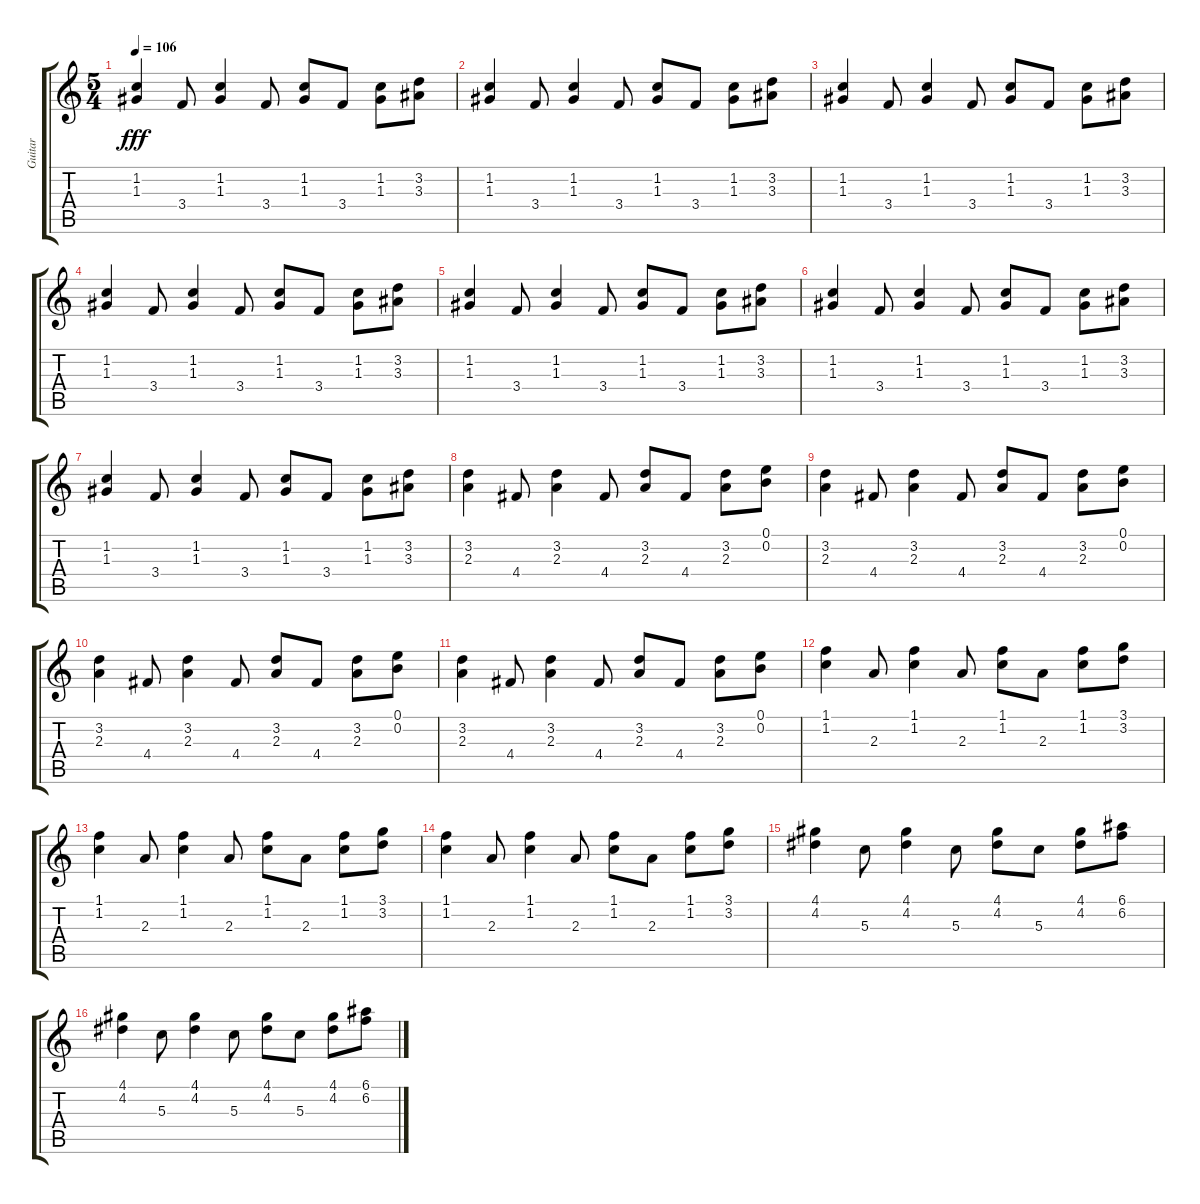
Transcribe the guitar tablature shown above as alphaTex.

\track ("Guitar" "Guitar") {instrument electricguitarclean}
\staff {score tabs}
\tuning (E4 B3 G3 D3 A2 E2) {hide}
\ts (5 4)
\tempo 106
\clef g2
\ks c
(1.2 1.3).4{dy fff volume 9} 3.4.8{volume 10} (1.2 1.3).4 3.4.8{volume 10} (1.2 1.3).8{volume 10} 3.4.8 (1.2 1.3).8{volume 10} (3.2 3.3).8{volume 10} |
(1.2 1.3).4 3.4.8{volume 10} (1.2 1.3).4{volume 10} 3.4.8{volume 10} (1.2 1.3).8 3.4.8{volume 10} (1.2 1.3).8 (3.2 3.3).8{volume 11} |
(1.2 1.3).4 3.4.8{volume 11} (1.2 1.3).4{volume 11} 3.4.8{volume 11} (1.2 1.3).8 3.4.8{volume 11} (1.2 1.3).8 (3.2 3.3).8{volume 11} |
(1.2 1.3).4 3.4.8{volume 9} (1.2 1.3).4 3.4.8{volume 9} (1.2 1.3).8{volume 9} 3.4.8 (1.2 1.3).8{volume 9} (3.2 3.3).8 |
(1.2 1.3).4{volume 9} 3.4.8{volume 10} (1.2 1.3).4 3.4.8{volume 10} (1.2 1.3).8{volume 10} 3.4.8 (1.2 1.3).8{volume 10} (3.2 3.3).8{volume 10} |
(1.2 1.3).4 3.4.8{volume 10} (1.2 1.3).4{volume 10} 3.4.8{volume 10} (1.2 1.3).8 3.4.8{volume 10} (1.2 1.3).8 (3.2 3.3).8{volume 11} |
(1.2 1.3).4 3.4.8{volume 11} (1.2 1.3).4{volume 11} 3.4.8{volume 11} (1.2 1.3).8 3.4.8{volume 11} (1.2 1.3).8 (3.2 3.3).8{volume 11} |
(3.2 2.3).4 4.4.8 (3.2 2.3).4 4.4.8 (3.2 2.3).8 4.4.8 (3.2 2.3).8 (0.1 0.2).8 |
(3.2 2.3).4 4.4.8 (3.2 2.3).4 4.4.8 (3.2 2.3).8 4.4.8 (3.2 2.3).8 (0.1 0.2).8 |
(3.2 2.3).4 4.4.8 (3.2 2.3).4 4.4.8 (3.2 2.3).8 4.4.8 (3.2 2.3).8 (0.1 0.2).8 |
(3.2 2.3).4 4.4.8 (3.2 2.3).4 4.4.8 (3.2 2.3).8 4.4.8 (3.2 2.3).8 (0.1 0.2).8 |
(1.1 1.2).4 2.3.8 (1.1 1.2).4 2.3.8 (1.1 1.2).8 2.3.8 (1.1 1.2).8 (3.1 3.2).8 |
(1.1 1.2).4 2.3.8 (1.1 1.2).4 2.3.8 (1.1 1.2).8 2.3.8 (1.1 1.2).8 (3.1 3.2).8 |
(1.1 1.2).4 2.3.8 (1.1 1.2).4 2.3.8 (1.1 1.2).8 2.3.8 (1.1 1.2).8 (3.1 3.2).8 |
(4.1 4.2).4 5.3.8 (4.1 4.2).4 5.3.8 (4.1 4.2).8 5.3.8 (4.1 4.2).8 (6.1 6.2).8 |
(4.1 4.2).4 5.3.8 (4.1 4.2).4 5.3.8 (4.1 4.2).8 5.3.8 (4.1 4.2).8 (6.1 6.2).8
